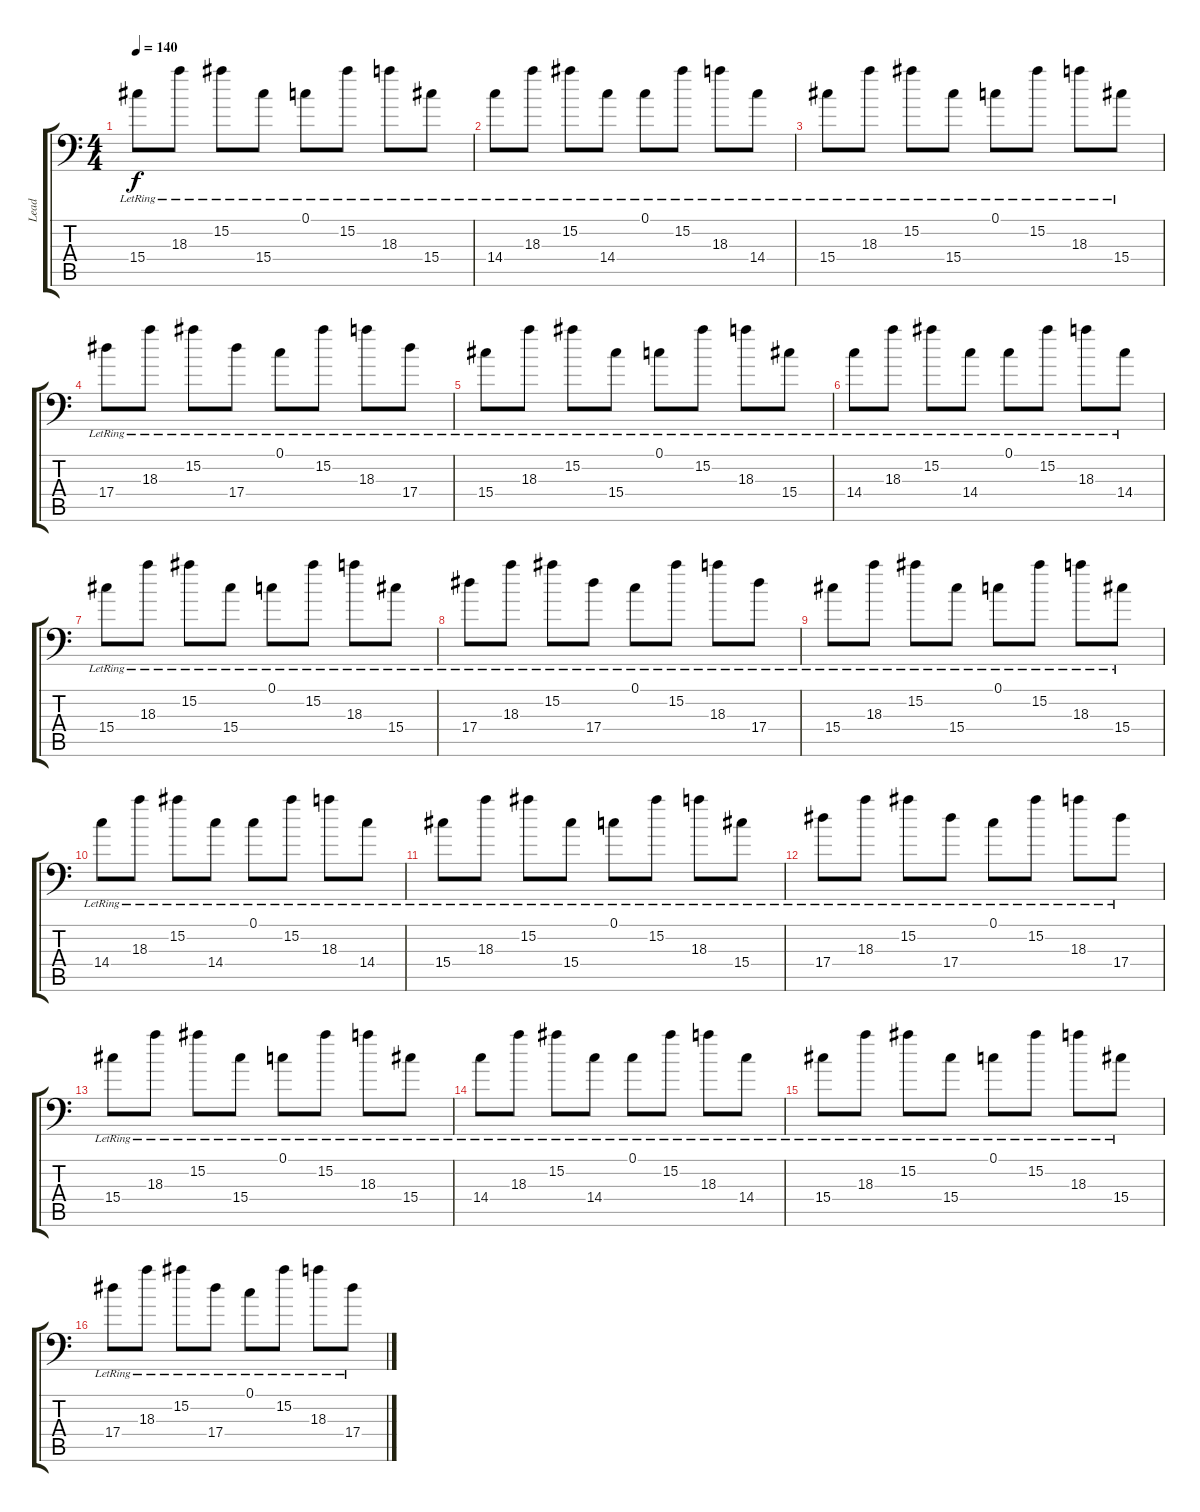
\track ("Lead" "Lead") {instrument distortionguitar}
\staff {score tabs}
\tuning (C4 G3 Eb3 Bb2 F2 Bb1) {hide}
\ts (4 4)
\tempo 140
\clef f4
\ks c
15.4{lr}.8{dy f} 18.3{lr}.8 15.2{lr}.8 15.4{lr}.8 0.1{lr}.8 15.2{lr}.8 18.3{lr}.8 15.4{lr}.8 |
14.4{lr}.8 18.3{lr}.8 15.2{lr}.8 14.4{lr}.8 0.1{lr}.8 15.2{lr}.8 18.3{lr}.8 14.4{lr}.8 |
15.4{lr}.8 18.3{lr}.8 15.2{lr}.8 15.4{lr}.8 0.1{lr}.8 15.2{lr}.8 18.3{lr}.8 15.4{lr}.8 |
17.4{lr}.8 18.3{lr}.8 15.2{lr}.8 17.4{lr}.8 0.1{lr}.8 15.2{lr}.8 18.3{lr}.8 17.4{lr}.8 |
15.4{lr}.8 18.3{lr}.8 15.2{lr}.8 15.4{lr}.8 0.1{lr}.8 15.2{lr}.8 18.3{lr}.8 15.4{lr}.8 |
14.4{lr}.8 18.3{lr}.8 15.2{lr}.8 14.4{lr}.8 0.1{lr}.8 15.2{lr}.8 18.3{lr}.8 14.4{lr}.8 |
15.4{lr}.8 18.3{lr}.8 15.2{lr}.8 15.4{lr}.8 0.1{lr}.8 15.2{lr}.8 18.3{lr}.8 15.4{lr}.8 |
17.4{lr}.8 18.3{lr}.8 15.2{lr}.8 17.4{lr}.8 0.1{lr}.8 15.2{lr}.8 18.3{lr}.8 17.4{lr}.8 |
15.4{lr}.8 18.3{lr}.8 15.2{lr}.8 15.4{lr}.8 0.1{lr}.8 15.2{lr}.8 18.3{lr}.8 15.4{lr}.8 |
14.4{lr}.8 18.3{lr}.8 15.2{lr}.8 14.4{lr}.8 0.1{lr}.8 15.2{lr}.8 18.3{lr}.8 14.4{lr}.8 |
15.4{lr}.8 18.3{lr}.8 15.2{lr}.8 15.4{lr}.8 0.1{lr}.8 15.2{lr}.8 18.3{lr}.8 15.4{lr}.8 |
17.4{lr}.8 18.3{lr}.8 15.2{lr}.8 17.4{lr}.8 0.1{lr}.8 15.2{lr}.8 18.3{lr}.8 17.4{lr}.8 |
15.4{lr}.8 18.3{lr}.8 15.2{lr}.8 15.4{lr}.8 0.1{lr}.8 15.2{lr}.8 18.3{lr}.8 15.4{lr}.8 |
14.4{lr}.8 18.3{lr}.8 15.2{lr}.8 14.4{lr}.8 0.1{lr}.8 15.2{lr}.8 18.3{lr}.8 14.4{lr}.8 |
15.4{lr}.8 18.3{lr}.8 15.2{lr}.8 15.4{lr}.8 0.1{lr}.8 15.2{lr}.8 18.3{lr}.8 15.4{lr}.8 |
17.4{lr}.8 18.3{lr}.8 15.2{lr}.8 17.4{lr}.8 0.1{lr}.8 15.2{lr}.8 18.3{lr}.8 17.4{lr}.8
